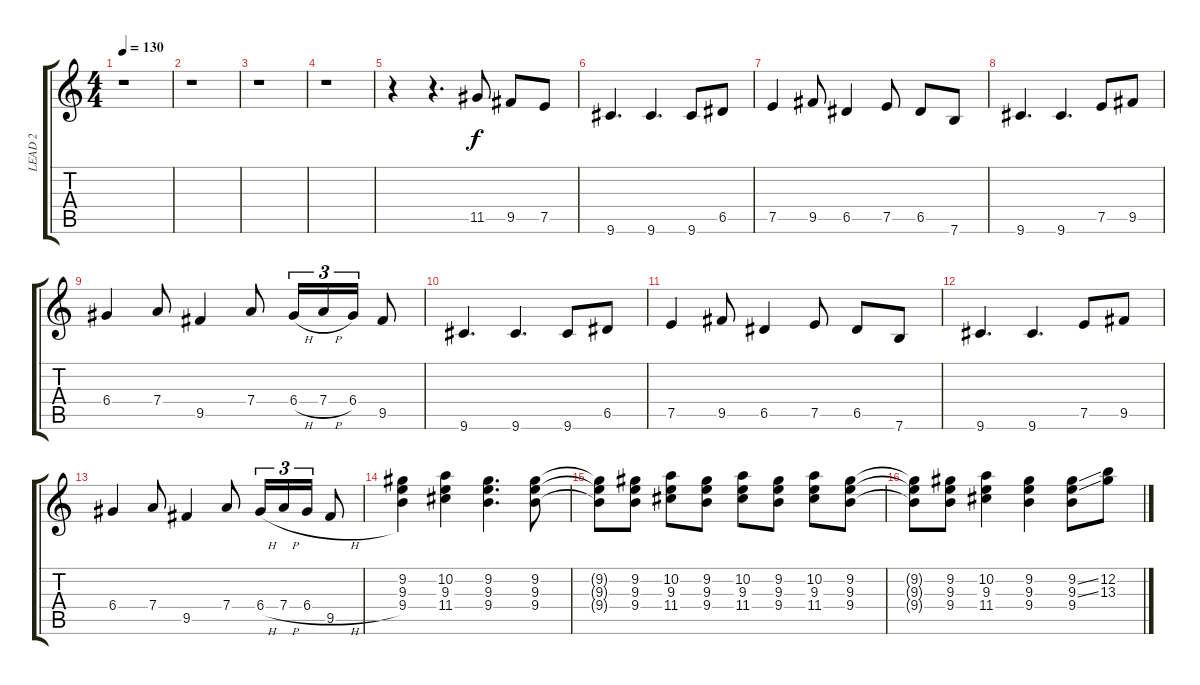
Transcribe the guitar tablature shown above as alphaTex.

\track ("LEAD 2" "LEAD 2") {instrument distortionguitar}
\staff {score tabs}
\tuning (E4 B3 G3 D3 A2 E2) {hide}
\ts (4 4)
\tempo 130
\clef g2
\ks c
r.1{dy f instrument distortionguitar} |
r.1 |
r.1 |
r.1 |
r.4 r.4{d} 11.5.8 9.5.8 7.5.8 |
9.6.4{d} 9.6.4{d} 9.6.8 6.5.8 |
7.5.4 9.5.8 6.5.4 7.5.8 6.5.8 7.6.8 |
9.6.4{d} 9.6.4{d} 7.5.8 9.5.8 |
6.4.4 7.4.8 9.5.4 7.4.8 6.4{h}.16{tu (3 2)} 7.4{h}.16{tu (3 2)} 6.4.16{tu (3 2)} 9.5.8 |
9.6.4{d} 9.6.4{d} 9.6.8 6.5.8 |
7.5.4 9.5.8 6.5.4 7.5.8 6.5.8 7.6.8 |
9.6.4{d} 9.6.4{d} 7.5.8 9.5.8 |
6.4.4 7.4.8 9.5.4 7.4.8 6.4{h}.16{tu (3 2)} 7.4{h}.16{tu (3 2)} 6.4{h}.16{tu (3 2)} 9.5.8 |
(9.2 9.3 9.4).4 (10.2 9.3 11.4).4 (9.2 9.3 9.4).4{d} (9.2 9.3 9.4).8 |
(9.2{t} 9.3{t} 9.4{t}).8 (9.2 9.3 9.4).8 (10.2 9.3 11.4).8 (9.2 9.3 9.4).8 (10.2 9.3 11.4).8 (9.2 9.3 9.4).8 (10.2 9.3 11.4).8 (9.2 9.3 9.4).8 |
(9.2{t} 9.3{t} 9.4{t}).8 (9.2 9.3 9.4).8 (10.2 9.3 11.4).4 (9.2 9.3 9.4).4 (9.2{ss} 9.3{ss} 9.4).8 (12.2 13.3).8
